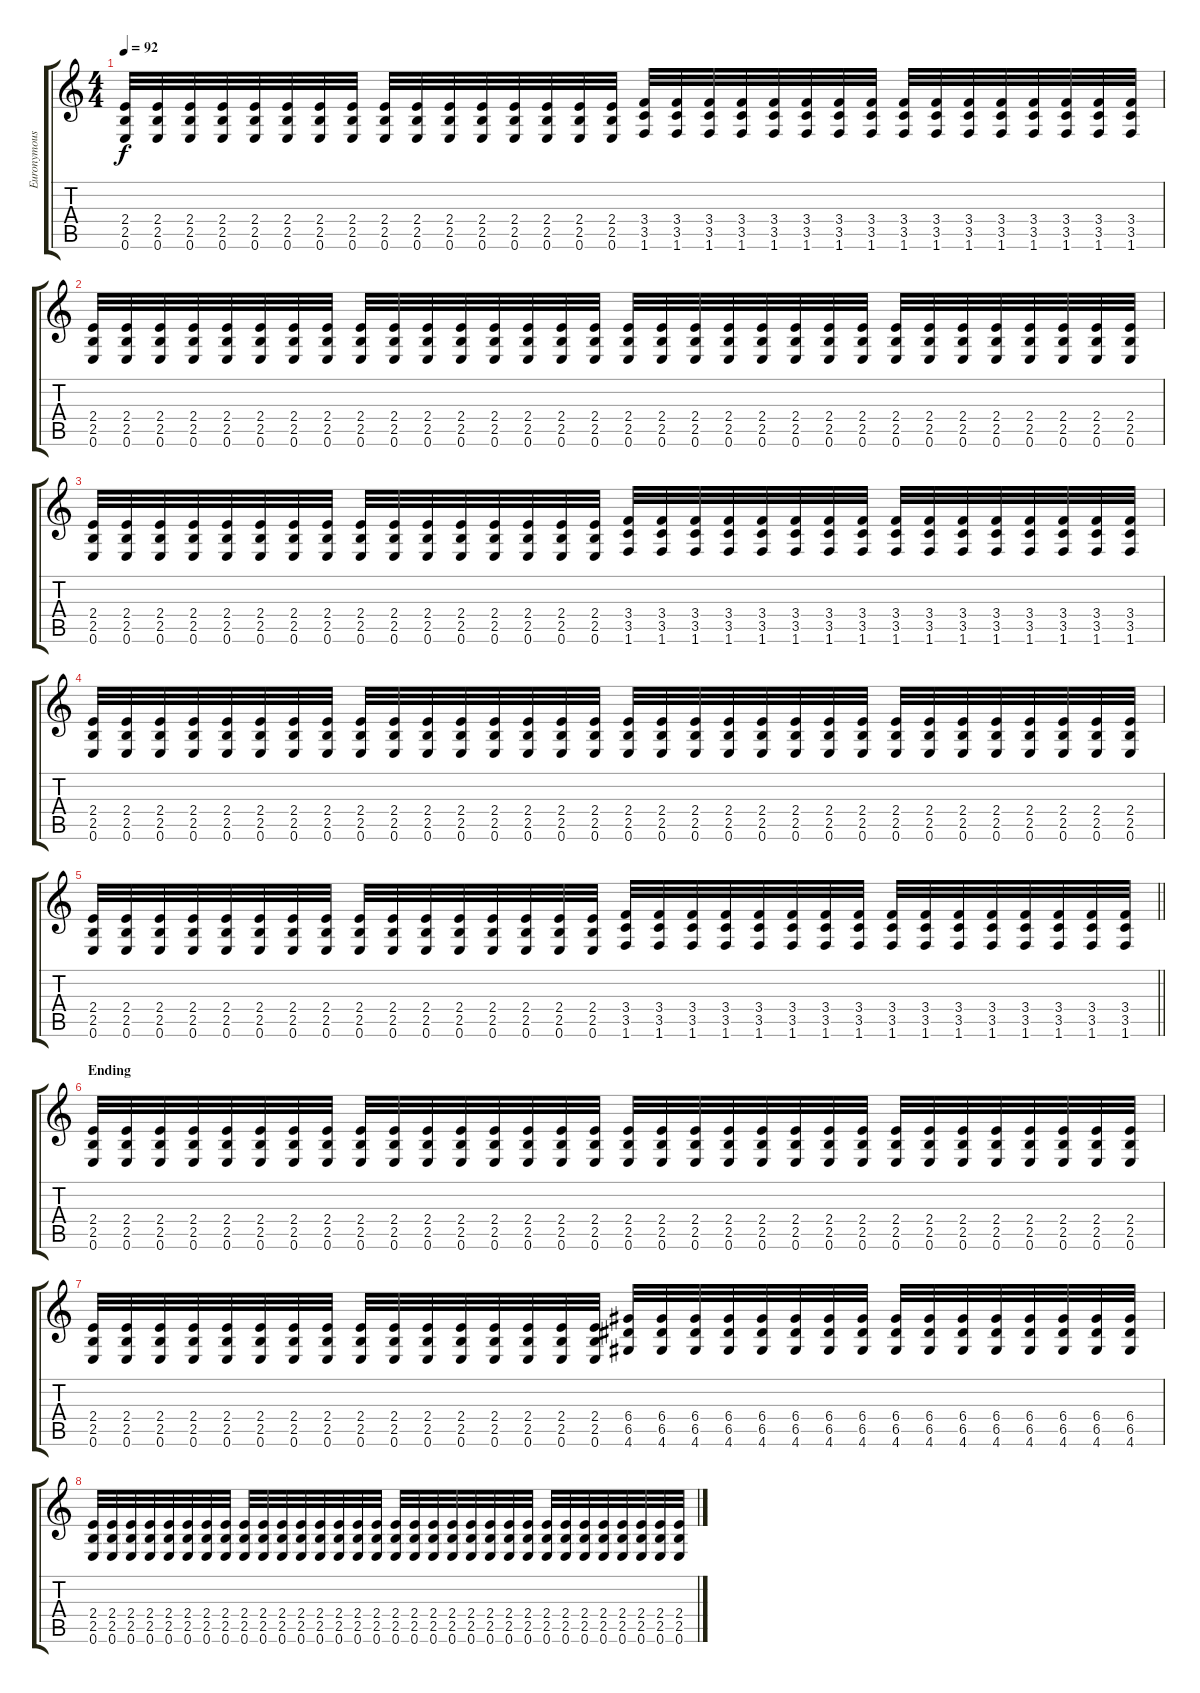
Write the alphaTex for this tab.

\track ("Euronymous Rhythm" "Euronymous") {instrument distortionguitar}
\staff {score tabs}
\tuning (E4 B3 G3 D3 A2 E2) {hide}
\ts (4 4)
\tempo 92
\clef g2
\ks c
(2.4 2.5 0.6).32{dy f} (2.4 2.5 0.6).32 (2.4 2.5 0.6).32 (2.4 2.5 0.6).32 (2.4 2.5 0.6).32 (2.4 2.5 0.6).32 (2.4 2.5 0.6).32 (2.4 2.5 0.6).32 (2.4 2.5 0.6).32 (2.4 2.5 0.6).32 (2.4 2.5 0.6).32 (2.4 2.5 0.6).32 (2.4 2.5 0.6).32 (2.4 2.5 0.6).32 (2.4 2.5 0.6).32 (2.4 2.5 0.6).32 (3.4 3.5 1.6).32 (3.4 3.5 1.6).32 (3.4 3.5 1.6).32 (3.4 3.5 1.6).32 (3.4 3.5 1.6).32 (3.4 3.5 1.6).32 (3.4 3.5 1.6).32 (3.4 3.5 1.6).32 (3.4 3.5 1.6).32 (3.4 3.5 1.6).32 (3.4 3.5 1.6).32 (3.4 3.5 1.6).32 (3.4 3.5 1.6).32 (3.4 3.5 1.6).32 (3.4 3.5 1.6).32 (3.4 3.5 1.6).32 |
(2.4 2.5 0.6).32 (2.4 2.5 0.6).32 (2.4 2.5 0.6).32 (2.4 2.5 0.6).32 (2.4 2.5 0.6).32 (2.4 2.5 0.6).32 (2.4 2.5 0.6).32 (2.4 2.5 0.6).32 (2.4 2.5 0.6).32 (2.4 2.5 0.6).32 (2.4 2.5 0.6).32 (2.4 2.5 0.6).32 (2.4 2.5 0.6).32 (2.4 2.5 0.6).32 (2.4 2.5 0.6).32 (2.4 2.5 0.6).32 (2.4 2.5 0.6).32 (2.4 2.5 0.6).32 (2.4 2.5 0.6).32 (2.4 2.5 0.6).32 (2.4 2.5 0.6).32 (2.4 2.5 0.6).32 (2.4 2.5 0.6).32 (2.4 2.5 0.6).32 (2.4 2.5 0.6).32 (2.4 2.5 0.6).32 (2.4 2.5 0.6).32 (2.4 2.5 0.6).32 (2.4 2.5 0.6).32 (2.4 2.5 0.6).32 (2.4 2.5 0.6).32 (2.4 2.5 0.6).32 |
(2.4 2.5 0.6).32 (2.4 2.5 0.6).32 (2.4 2.5 0.6).32 (2.4 2.5 0.6).32 (2.4 2.5 0.6).32 (2.4 2.5 0.6).32 (2.4 2.5 0.6).32 (2.4 2.5 0.6).32 (2.4 2.5 0.6).32 (2.4 2.5 0.6).32 (2.4 2.5 0.6).32 (2.4 2.5 0.6).32 (2.4 2.5 0.6).32 (2.4 2.5 0.6).32 (2.4 2.5 0.6).32 (2.4 2.5 0.6).32 (3.4 3.5 1.6).32 (3.4 3.5 1.6).32 (3.4 3.5 1.6).32 (3.4 3.5 1.6).32 (3.4 3.5 1.6).32 (3.4 3.5 1.6).32 (3.4 3.5 1.6).32 (3.4 3.5 1.6).32 (3.4 3.5 1.6).32 (3.4 3.5 1.6).32 (3.4 3.5 1.6).32 (3.4 3.5 1.6).32 (3.4 3.5 1.6).32 (3.4 3.5 1.6).32 (3.4 3.5 1.6).32 (3.4 3.5 1.6).32 |
(2.4 2.5 0.6).32 (2.4 2.5 0.6).32 (2.4 2.5 0.6).32 (2.4 2.5 0.6).32 (2.4 2.5 0.6).32 (2.4 2.5 0.6).32 (2.4 2.5 0.6).32 (2.4 2.5 0.6).32 (2.4 2.5 0.6).32 (2.4 2.5 0.6).32 (2.4 2.5 0.6).32 (2.4 2.5 0.6).32 (2.4 2.5 0.6).32 (2.4 2.5 0.6).32 (2.4 2.5 0.6).32 (2.4 2.5 0.6).32 (2.4 2.5 0.6).32 (2.4 2.5 0.6).32 (2.4 2.5 0.6).32 (2.4 2.5 0.6).32 (2.4 2.5 0.6).32 (2.4 2.5 0.6).32 (2.4 2.5 0.6).32 (2.4 2.5 0.6).32 (2.4 2.5 0.6).32 (2.4 2.5 0.6).32 (2.4 2.5 0.6).32 (2.4 2.5 0.6).32 (2.4 2.5 0.6).32 (2.4 2.5 0.6).32 (2.4 2.5 0.6).32 (2.4 2.5 0.6).32 |
\barLineRight lightlight
(2.4 2.5 0.6).32 (2.4 2.5 0.6).32 (2.4 2.5 0.6).32 (2.4 2.5 0.6).32 (2.4 2.5 0.6).32 (2.4 2.5 0.6).32 (2.4 2.5 0.6).32 (2.4 2.5 0.6).32 (2.4 2.5 0.6).32 (2.4 2.5 0.6).32 (2.4 2.5 0.6).32 (2.4 2.5 0.6).32 (2.4 2.5 0.6).32 (2.4 2.5 0.6).32 (2.4 2.5 0.6).32 (2.4 2.5 0.6).32 (3.4 3.5 1.6).32 (3.4 3.5 1.6).32 (3.4 3.5 1.6).32 (3.4 3.5 1.6).32 (3.4 3.5 1.6).32 (3.4 3.5 1.6).32 (3.4 3.5 1.6).32 (3.4 3.5 1.6).32 (3.4 3.5 1.6).32 (3.4 3.5 1.6).32 (3.4 3.5 1.6).32 (3.4 3.5 1.6).32 (3.4 3.5 1.6).32 (3.4 3.5 1.6).32 (3.4 3.5 1.6).32 (3.4 3.5 1.6).32 |
\section ("" "Ending")
(2.4 2.5 0.6).32 (2.4 2.5 0.6).32 (2.4 2.5 0.6).32 (2.4 2.5 0.6).32 (2.4 2.5 0.6).32 (2.4 2.5 0.6).32 (2.4 2.5 0.6).32 (2.4 2.5 0.6).32 (2.4 2.5 0.6).32 (2.4 2.5 0.6).32 (2.4 2.5 0.6).32 (2.4 2.5 0.6).32 (2.4 2.5 0.6).32 (2.4 2.5 0.6).32 (2.4 2.5 0.6).32 (2.4 2.5 0.6).32 (2.4 2.5 0.6).32 (2.4 2.5 0.6).32 (2.4 2.5 0.6).32 (2.4 2.5 0.6).32 (2.4 2.5 0.6).32 (2.4 2.5 0.6).32 (2.4 2.5 0.6).32 (2.4 2.5 0.6).32 (2.4 2.5 0.6).32 (2.4 2.5 0.6).32 (2.4 2.5 0.6).32 (2.4 2.5 0.6).32 (2.4 2.5 0.6).32 (2.4 2.5 0.6).32 (2.4 2.5 0.6).32 (2.4 2.5 0.6).32 |
(2.4 2.5 0.6).32 (2.4 2.5 0.6).32 (2.4 2.5 0.6).32 (2.4 2.5 0.6).32 (2.4 2.5 0.6).32 (2.4 2.5 0.6).32 (2.4 2.5 0.6).32 (2.4 2.5 0.6).32 (2.4 2.5 0.6).32 (2.4 2.5 0.6).32 (2.4 2.5 0.6).32 (2.4 2.5 0.6).32 (2.4 2.5 0.6).32 (2.4 2.5 0.6).32 (2.4 2.5 0.6).32 (2.4 2.5 0.6).32 (6.4 6.5 4.6).32 (6.4 6.5 4.6).32 (6.4 6.5 4.6).32 (6.4 6.5 4.6).32 (6.4 6.5 4.6).32 (6.4 6.5 4.6).32 (6.4 6.5 4.6).32 (6.4 6.5 4.6).32 (6.4 6.5 4.6).32 (6.4 6.5 4.6).32 (6.4 6.5 4.6).32 (6.4 6.5 4.6).32 (6.4 6.5 4.6).32 (6.4 6.5 4.6).32 (6.4 6.5 4.6).32 (6.4 6.5 4.6).32 |
(2.4 2.5 0.6).32 (2.4 2.5 0.6).32 (2.4 2.5 0.6).32 (2.4 2.5 0.6).32 (2.4 2.5 0.6).32 (2.4 2.5 0.6).32 (2.4 2.5 0.6).32 (2.4 2.5 0.6).32 (2.4 2.5 0.6).32 (2.4 2.5 0.6).32 (2.4 2.5 0.6).32 (2.4 2.5 0.6).32 (2.4 2.5 0.6).32 (2.4 2.5 0.6).32 (2.4 2.5 0.6).32 (2.4 2.5 0.6).32 (2.4 2.5 0.6).32 (2.4 2.5 0.6).32 (2.4 2.5 0.6).32 (2.4 2.5 0.6).32 (2.4 2.5 0.6).32 (2.4 2.5 0.6).32 (2.4 2.5 0.6).32 (2.4 2.5 0.6).32 (2.4 2.5 0.6).32 (2.4 2.5 0.6).32 (2.4 2.5 0.6).32 (2.4 2.5 0.6).32 (2.4 2.5 0.6).32 (2.4 2.5 0.6).32 (2.4 2.5 0.6).32 (2.4 2.5 0.6).32
